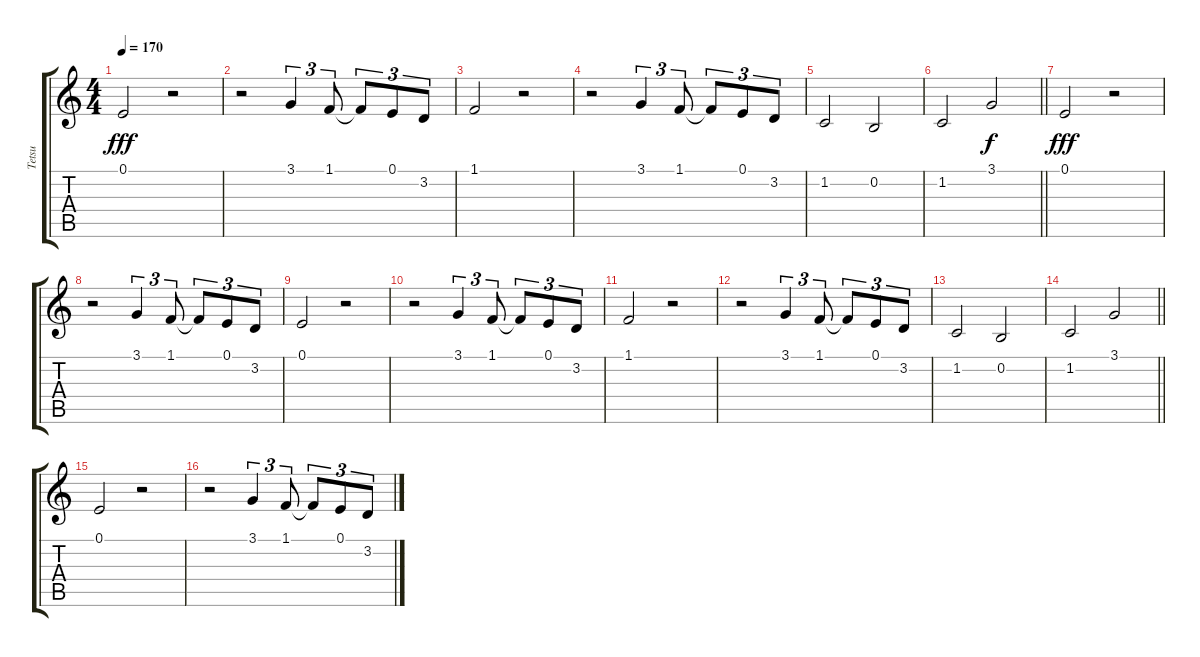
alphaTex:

\track ("Tetsu" "Tetsu") {instrument voiceoohs}
\staff {score tabs}
\tuning (E4 B3 G3 D3 A2 E2) {hide}
\ts (4 4)
\tempo 170
\clef g2
\ks c
0.1.2{dy fff} r.2 |
r.2 3.1.4{tu (3 2)} 1.1.8{tu (3 2)} 1.1{t}.8{tu (3 2)} 0.1.8{tu (3 2)} 3.2.8{tu (3 2)} |
1.1.2 r.2 |
r.2 3.1.4{tu (3 2)} 1.1.8{tu (3 2)} 1.1{t}.8{tu (3 2)} 0.1.8{tu (3 2)} 3.2.8{tu (3 2)} |
1.2.2 0.2.2 |
\barLineRight lightlight
1.2.2 3.1.2{dy f} |
0.1.2{dy fff} r.2 |
r.2 3.1.4{tu (3 2)} 1.1.8{tu (3 2)} 1.1{t}.8{tu (3 2)} 0.1.8{tu (3 2)} 3.2.8{tu (3 2)} |
0.1.2 r.2 |
r.2 3.1.4{tu (3 2)} 1.1.8{tu (3 2)} 1.1{t}.8{tu (3 2)} 0.1.8{tu (3 2)} 3.2.8{tu (3 2)} |
1.1.2 r.2 |
r.2 3.1.4{tu (3 2)} 1.1.8{tu (3 2)} 1.1{t}.8{tu (3 2)} 0.1.8{tu (3 2)} 3.2.8{tu (3 2)} |
1.2.2 0.2.2 |
\barLineRight lightlight
1.2.2 3.1.2 |
0.1.2 r.2 |
r.2 3.1.4{tu (3 2)} 1.1.8{tu (3 2)} 1.1{t}.8{tu (3 2)} 0.1.8{tu (3 2)} 3.2.8{tu (3 2)}
